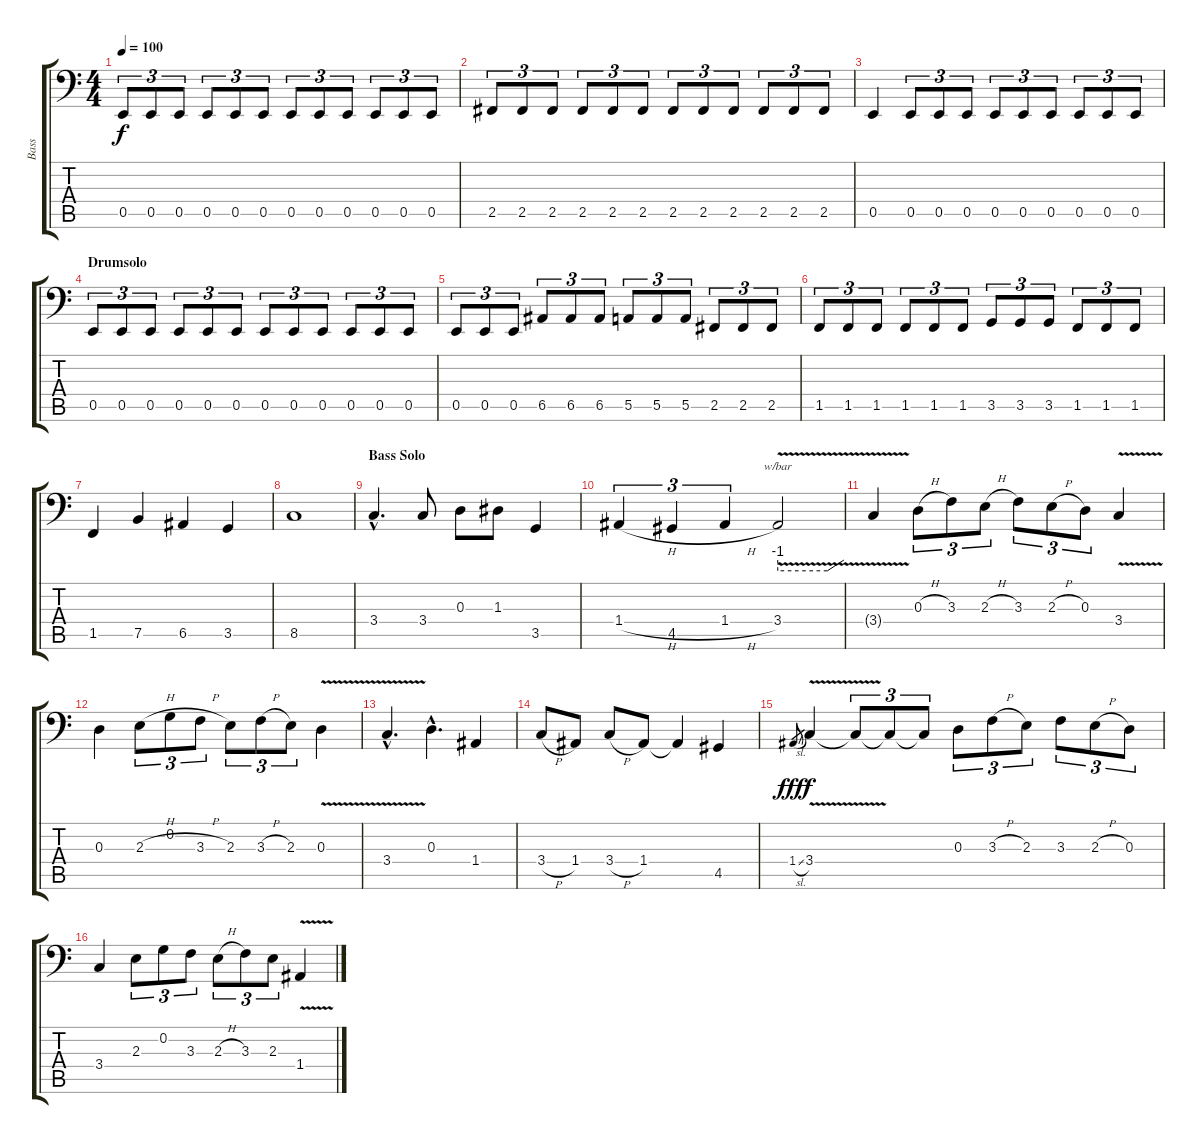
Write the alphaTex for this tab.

\track ("Bass" "Bass") {instrument electricbasspick}
\staff {score tabs}
\tuning (C3 G2 D2 A1 E1 B0) {hide}
\ts (4 4)
\tempo 100
\clef f4
\ks c
0.5.8{tu (3 2) dy f} 0.5.8{tu (3 2)} 0.5.8{tu (3 2)} 0.5.8{tu (3 2)} 0.5.8{tu (3 2)} 0.5.8{tu (3 2)} 0.5.8{tu (3 2)} 0.5.8{tu (3 2)} 0.5.8{tu (3 2)} 0.5.8{tu (3 2)} 0.5.8{tu (3 2)} 0.5.8{tu (3 2)} |
2.5.8{tu (3 2)} 2.5.8{tu (3 2)} 2.5.8{tu (3 2)} 2.5.8{tu (3 2)} 2.5.8{tu (3 2)} 2.5.8{tu (3 2)} 2.5.8{tu (3 2)} 2.5.8{tu (3 2)} 2.5.8{tu (3 2)} 2.5.8{tu (3 2)} 2.5.8{tu (3 2)} 2.5.8{tu (3 2)} |
0.5.4 0.5.8{tu (3 2)} 0.5.8{tu (3 2)} 0.5.8{tu (3 2)} 0.5.8{tu (3 2)} 0.5.8{tu (3 2)} 0.5.8{tu (3 2)} 0.5.8{tu (3 2)} 0.5.8{tu (3 2)} 0.5.8{tu (3 2)} |
\section ("" "Drumsolo")
0.5.8{tu (3 2)} 0.5.8{tu (3 2)} 0.5.8{tu (3 2)} 0.5.8{tu (3 2)} 0.5.8{tu (3 2)} 0.5.8{tu (3 2)} 0.5.8{tu (3 2)} 0.5.8{tu (3 2)} 0.5.8{tu (3 2)} 0.5.8{tu (3 2)} 0.5.8{tu (3 2)} 0.5.8{tu (3 2)} |
0.5.8{tu (3 2)} 0.5.8{tu (3 2)} 0.5.8{tu (3 2)} 6.5.8{tu (3 2)} 6.5.8{tu (3 2)} 6.5.8{tu (3 2)} 5.5.8{tu (3 2)} 5.5.8{tu (3 2)} 5.5.8{tu (3 2)} 2.5.8{tu (3 2)} 2.5.8{tu (3 2)} 2.5.8{tu (3 2)} |
1.5.8{tu (3 2)} 1.5.8{tu (3 2)} 1.5.8{tu (3 2)} 1.5.8{tu (3 2)} 1.5.8{tu (3 2)} 1.5.8{tu (3 2)} 3.5.8{tu (3 2)} 3.5.8{tu (3 2)} 3.5.8{tu (3 2)} 1.5.8{tu (3 2)} 1.5.8{tu (3 2)} 1.5.8{tu (3 2)} |
1.5.4 7.5.4 6.5.4 3.5.4 |
8.5.1 |
\section ("" "Bass Solo")
3.4{hac}.4{d} 3.4.8 0.3.8 1.3.8 3.5.4 |
1.4{h}.4{tu (3 2)} 4.5.4{tu (3 2)} 1.4{h}.4{tu (3 2)} 3.4{v}.2{tbe (custom default 0 -4 45 -4 60 0)} |
3.4{t}.4 0.3{h}.8{tu (3 2)} 3.3.8{tu (3 2)} 2.3{h}.8{tu (3 2)} 3.3.8{tu (3 2)} 2.3{h}.8{tu (3 2)} 0.3.8{tu (3 2)} 3.4{v}.4 |
0.3.4 2.3{h}.8{tu (3 2)} 0.2.8{tu (3 2)} 3.3{h}.8{tu (3 2)} 2.3.8{tu (3 2)} 3.3{h}.8{tu (3 2)} 2.3.8{tu (3 2)} 0.3{v}.4 |
3.4{v hac}.4{d} 0.3{hac}.4{d} 1.4.4 |
3.4{h}.8 1.4.8 3.4{h}.8 1.4.8 1.4{t}.4 4.5.4 |
1.4{sl}.8{gr dy fff} 3.4{v}.4{dy f} 3.4{t}.8{tu (3 2)} 3.4{t}.8{tu (3 2)} 3.4{t}.8{tu (3 2)} 0.3.8{tu (3 2)} 3.3{h}.8{tu (3 2)} 2.3.8{tu (3 2)} 3.3.8{tu (3 2)} 2.3{h}.8{tu (3 2)} 0.3.8{tu (3 2)} |
3.4.4 2.3.8{tu (3 2)} 0.2.8{tu (3 2)} 3.3.8{tu (3 2)} 2.3{h}.8{tu (3 2)} 3.3.8{tu (3 2)} 2.3.8{tu (3 2)} 1.4{v}.4
